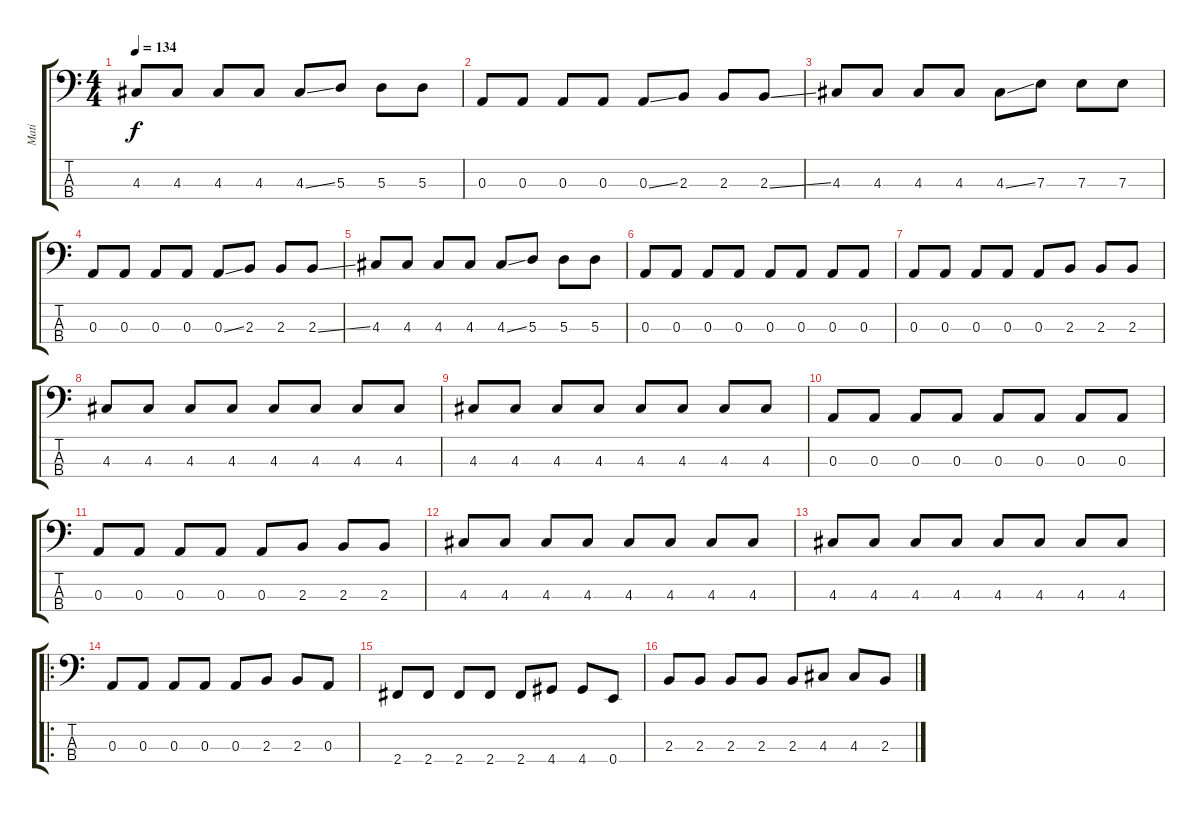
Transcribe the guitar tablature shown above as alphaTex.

\track ("Mati" "Mati") {instrument electricbasspick}
\staff {score tabs}
\tuning (G2 D2 A1 E1) {hide}
\ts (4 4)
\tempo 134
\clef f4
\ks c
4.3.8{dy f} 4.3.8 4.3.8 4.3.8 4.3{ss}.8 5.3.8 5.3.8 5.3.8 |
0.3.8 0.3.8 0.3.8 0.3.8 0.3{ss}.8 2.3.8 2.3.8 2.3{ss}.8 |
4.3.8 4.3.8 4.3.8 4.3.8 4.3{ss}.8 7.3.8 7.3.8 7.3.8 |
0.3.8 0.3.8 0.3.8 0.3.8 0.3{ss}.8 2.3.8 2.3.8 2.3{ss}.8 |
4.3.8 4.3.8 4.3.8 4.3.8 4.3{ss}.8 5.3.8 5.3.8 5.3.8 |
0.3.8 0.3.8 0.3.8 0.3.8 0.3.8 0.3.8 0.3.8 0.3.8 |
0.3.8 0.3.8 0.3.8 0.3.8 0.3.8 2.3.8 2.3.8 2.3.8 |
4.3.8 4.3.8 4.3.8 4.3.8 4.3.8 4.3.8 4.3.8 4.3.8 |
4.3.8 4.3.8 4.3.8 4.3.8 4.3.8 4.3.8 4.3.8 4.3.8 |
0.3.8 0.3.8 0.3.8 0.3.8 0.3.8 0.3.8 0.3.8 0.3.8 |
0.3.8 0.3.8 0.3.8 0.3.8 0.3.8 2.3.8 2.3.8 2.3.8 |
4.3.8 4.3.8 4.3.8 4.3.8 4.3.8 4.3.8 4.3.8 4.3.8 |
4.3.8 4.3.8 4.3.8 4.3.8 4.3.8 4.3.8 4.3.8 4.3.8 |
\ro
0.3.8 0.3.8 0.3.8 0.3.8 0.3.8 2.3.8 2.3.8 0.3.8 |
2.4.8 2.4.8 2.4.8 2.4.8 2.4.8 4.4.8 4.4.8 0.4.8 |
2.3.8 2.3.8 2.3.8 2.3.8 2.3.8 4.3.8 4.3.8 2.3.8
